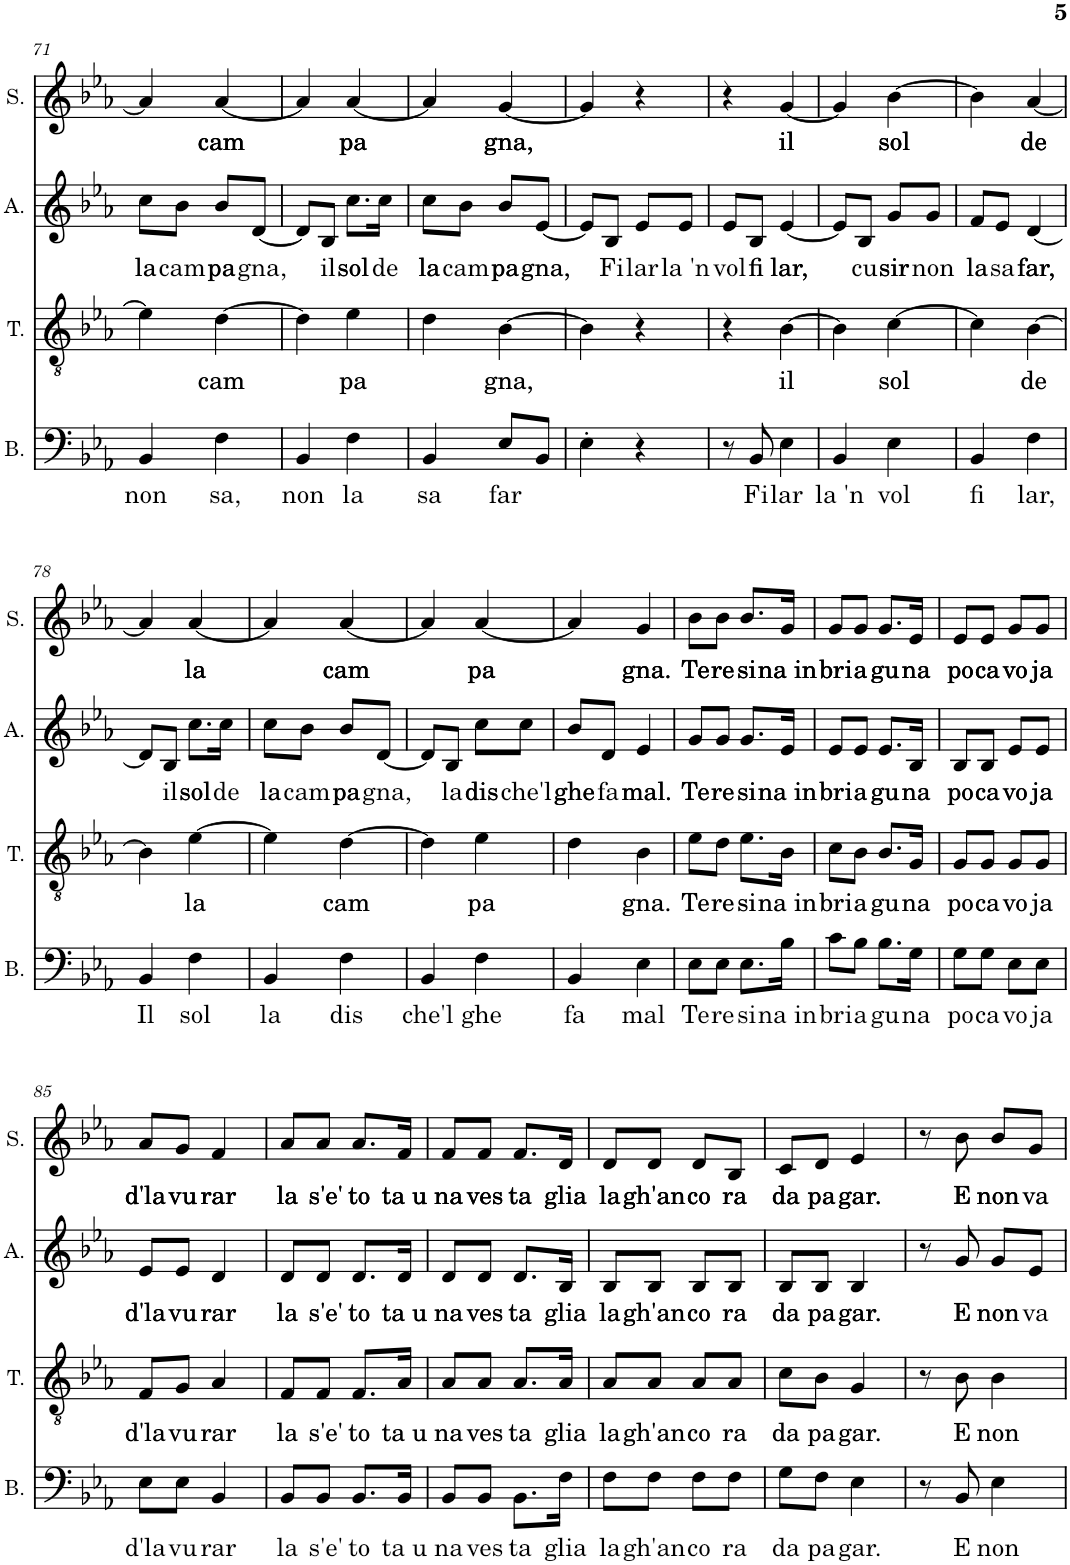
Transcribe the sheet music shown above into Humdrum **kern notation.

**kern	**text	**kern	**text	**kern	**text	**kern	**text
*part4	*part4	*part3	*part3	*part2	*part2	*part1	*part1
*staff4	*staff4	*staff3	*staff3	*staff2	*staff2	*staff1	*staff1
*I"Basso	*	*I"Tenore	*	*I"Contralto	*	*I"Soprano	*
*I'B.	*	*I'T.	*	*	*	*I'S.	*
!!LO:PB:g=z
*clefF4	*	*clefGv2	*	*clefG2	*	*clefG2	*
*k[b-e-a-]	*	*k[b-e-a-]	*	*k[b-e-a-]	*	*k[b-e-a-]	*
*M2/4	*	*M2/4	*	*M2/4	*	*M2/4	*
=71	=71	=71	=71	=71	=71	=71	=71
!	!LO:LY:b	!	!	!	!LO:LY:b	!	!
4BB-/	non	4e-\]	.	8cc\L	la	4a-/]	.
!	!	!	!	!	!LO:LY:b	!	!
.	.	.	.	8b-\J	cam	.	.
!	!LO:LY:b	!	!LO:LY:b	!	!LO:LY:b	!	!LO:LY:b
4F\	sa,	[4d\	cam	8b-/L	pa	[4a-/	cam
!	!	!	!	!	!LO:LY:b	!	!
.	.	.	.	[8d/J	gna,	.	.
=72	=72	=72	=72	=72	=72	=72	=72
!	!LO:LY:b	!	!	!	!	!	!
4BB-/	non	4d\]	.	8d/L]	.	4a-/]	.
!	!	!	!	!	!LO:LY:b	!	!
.	.	.	.	8B-/J	il	.	.
!	!LO:LY:b	!	!LO:LY:b	!	!LO:LY:b	!	!LO:LY:b
4F\	la	4e-\	pa	8.cc\L	sol	[4a-/	pa
!	!	!	!	!	!LO:LY:b	!	!
.	.	.	.	16cc\Jk	de	.	.
=73	=73	=73	=73	=73	=73	=73	=73
!	!LO:LY:b	!	!	!	!LO:LY:b	!	!
4BB-/	sa	4d\	.	8cc\L	la	4a-/]	.
!	!	!	!	!	!LO:LY:b	!	!
.	.	.	.	8b-\J	cam	.	.
!	!LO:LY:b	!	!LO:LY:b	!	!LO:LY:b	!	!LO:LY:b
8E-/L	far	[4B-\	gna,	8b-/L	pa	[4g/	gna,
!	!	!	!	!	!LO:LY:b	!	!
8BB-/J	.	.	.	[8e-/J	gna,	.	.
=74	=74	=74	=74	=74	=74	=74	=74
4E-'\	.	4B-\]	.	8e-/L]	.	4g/]	.
!	!	!	!	!	!LO:LY:b	!	!
.	.	.	.	8B-/J	Fi	.	.
!	!	!	!	!	!LO:LY:b	!	!
4r	.	4r	.	8e-/L	lar	4r	.
!	!	!	!	!	!LO:LY:b	!	!
.	.	.	.	8e-/J	la 'n	.	.
=75	=75	=75	=75	=75	=75	=75	=75
!	!	!	!	!	!LO:LY:b	!	!
8r	.	4r	.	8e-/L	vol	4r	.
!	!LO:LY:b	!	!	!	!LO:LY:b	!	!
8BB-/	Fi	.	.	8B-/J	fi	.	.
!	!LO:LY:b	!	!LO:LY:b	!	!LO:LY:b	!	!LO:LY:b
4E-\	lar	[4B-\	il	[4e-/	lar,	[4g/	il
=76	=76	=76	=76	=76	=76	=76	=76
!	!LO:LY:b	!	!	!	!	!	!
4BB-/	la 'n	4B-\]	.	8e-/L]	.	4g/]	.
!	!	!	!	!	!LO:LY:b	!	!
.	.	.	.	8B-/J	cu	.	.
!	!LO:LY:b	!	!LO:LY:b	!	!LO:LY:b	!	!LO:LY:b
4E-\	vol	[4c\	sol	8g/L	sir	[4b-\	sol
!	!	!	!	!	!LO:LY:b	!	!
.	.	.	.	8g/J	non	.	.
=77	=77	=77	=77	=77	=77	=77	=77
!	!LO:LY:b	!	!	!	!LO:LY:b	!	!
4BB-/	fi	4c\]	.	8f/L	la	4b-\]	.
!	!	!	!	!	!LO:LY:b	!	!
.	.	.	.	8e-/J	sa	.	.
!	!LO:LY:b	!	!LO:LY:b	!	!LO:LY:b	!	!LO:LY:b
4F\	lar,	[4B-\	de	[4d/	far,	[4a-/	de
!!LO:LB:g=z
=78	=78	=78	=78	=78	=78	=78	=78
!	!LO:LY:b	!	!	!	!	!	!
4BB-/	Il	4B-\]	.	8d/L]	.	4a-/]	.
!	!	!	!	!	!LO:LY:b	!	!
.	.	.	.	8B-/J	il	.	.
!	!LO:LY:b	!	!LO:LY:b	!	!LO:LY:b	!	!LO:LY:b
4F\	sol	[4e-\	la	8.cc\L	sol	[4a-/	la
!	!	!	!	!	!LO:LY:b	!	!
.	.	.	.	16cc\Jk	de	.	.
=79	=79	=79	=79	=79	=79	=79	=79
!	!LO:LY:b	!	!	!	!LO:LY:b	!	!
4BB-/	la	4e-\]	.	8cc\L	la	4a-/]	.
!	!	!	!	!	!LO:LY:b	!	!
.	.	.	.	8b-\J	cam	.	.
!	!LO:LY:b	!	!LO:LY:b	!	!LO:LY:b	!	!LO:LY:b
4F\	dis	[4d\	cam	8b-/L	pa	[4a-/	cam
!	!	!	!	!	!LO:LY:b	!	!
.	.	.	.	[8d/J	gna,	.	.
=80	=80	=80	=80	=80	=80	=80	=80
!	!LO:LY:b	!	!	!	!	!	!
4BB-/	che'l	4d\]	.	8d/L]	.	4a-/]	.
!	!	!	!	!	!LO:LY:b	!	!
.	.	.	.	8B-/J	la	.	.
!	!LO:LY:b	!	!LO:LY:b	!	!LO:LY:b	!	!LO:LY:b
4F\	ghe	4e-\	pa	8cc\L	dis	[4a-/	pa
!	!	!	!	!	!LO:LY:b	!	!
.	.	.	.	8cc\J	che'l	.	.
=81	=81	=81	=81	=81	=81	=81	=81
!	!LO:LY:b	!	!	!	!LO:LY:b	!	!
4BB-/	fa	4d\	.	8b-/L	ghe	4a-/]	.
!	!	!	!	!	!LO:LY:b	!	!
.	.	.	.	8d/J	fa	.	.
!	!LO:LY:b	!	!LO:LY:b	!	!LO:LY:b	!	!LO:LY:b
4E-\	mal	4B-\	gna.	4e-/	mal.	4g/	gna.
=82	=82	=82	=82	=82	=82	=82	=82
!	!LO:LY:b	!	!LO:LY:b	!	!LO:LY:b	!	!LO:LY:b
8E-\L	Te	8e-\L	Te	8g/L	Te	8b-\L	Te
!	!LO:LY:b	!	!LO:LY:b	!	!LO:LY:b	!	!LO:LY:b
8E-\J	re	8d\J	re	8g/J	re	8b-\J	re
!	!LO:LY:b	!	!LO:LY:b	!	!LO:LY:b	!	!LO:LY:b
8.E-\L	si	8.e-\L	si	8.g/L	si	8.b-/L	si
!	!LO:LY:b	!	!LO:LY:b	!	!LO:LY:b	!	!LO:LY:b
16B-\Jk	na in	16B-\Jk	na in	16e-/Jk	na in	16g/Jk	na in
=83	=83	=83	=83	=83	=83	=83	=83
!	!LO:LY:b	!	!LO:LY:b	!	!LO:LY:b	!	!LO:LY:b
8c\L	bri	8c\L	bri	8e-/L	bri	8g/L	bri
!	!LO:LY:b	!	!LO:LY:b	!	!LO:LY:b	!	!LO:LY:b
8B-\J	a	8B-\J	a	8e-/J	a	8g/J	a
!	!LO:LY:b	!	!LO:LY:b	!	!LO:LY:b	!	!LO:LY:b
8.B-\L	gu	8.B-/L	gu	8.e-/L	gu	8.g/L	gu
!	!LO:LY:b	!	!LO:LY:b	!	!LO:LY:b	!	!LO:LY:b
16G\Jk	na	16G/Jk	na	16B-/Jk	na	16e-/Jk	na
=84	=84	=84	=84	=84	=84	=84	=84
!	!LO:LY:b	!	!LO:LY:b	!	!LO:LY:b	!	!LO:LY:b
8G\L	po	8G/L	po	8B-/L	po	8e-/L	po
!	!LO:LY:b	!	!LO:LY:b	!	!LO:LY:b	!	!LO:LY:b
8G\J	ca	8G/J	ca	8B-/J	ca	8e-/J	ca
!	!LO:LY:b	!	!LO:LY:b	!	!LO:LY:b	!	!LO:LY:b
8E-\L	vo	8G/L	vo	8e-/L	vo	8g/L	vo
!	!LO:LY:b	!	!LO:LY:b	!	!LO:LY:b	!	!LO:LY:b
8E-\J	ja	8G/J	ja	8e-/J	ja	8g/J	ja
!!LO:LB:g=z
=85	=85	=85	=85	=85	=85	=85	=85
!	!LO:LY:b	!	!LO:LY:b	!	!LO:LY:b	!	!LO:LY:b
8E-\L	d'la	8F/L	d'la	8e-/L	d'la	8a-/L	d'la
!	!LO:LY:b	!	!LO:LY:b	!	!LO:LY:b	!	!LO:LY:b
8E-\J	vu	8G/J	vu	8e-/J	vu	8g/J	vu
!	!LO:LY:b	!	!LO:LY:b	!	!LO:LY:b	!	!LO:LY:b
4BB-/	rar	4A-/	rar	4d/	rar	4f/	rar
=86	=86	=86	=86	=86	=86	=86	=86
!	!LO:LY:b	!	!LO:LY:b	!	!LO:LY:b	!	!LO:LY:b
8BB-/L	la	8F/L	la	8d/L	la	8a-/L	la
!	!LO:LY:b	!	!LO:LY:b	!	!LO:LY:b	!	!LO:LY:b
8BB-/J	s'e'	8F/J	s'e'	8d/J	s'e'	8a-/J	s'e'
!	!LO:LY:b	!	!LO:LY:b	!	!LO:LY:b	!	!LO:LY:b
8.BB-/L	to	8.F/L	to	8.d/L	to	8.a-/L	to
!	!LO:LY:b	!	!LO:LY:b	!	!LO:LY:b	!	!LO:LY:b
16BB-/Jk	ta u	16A-/Jk	ta u	16d/Jk	ta u	16f/Jk	ta u
=87	=87	=87	=87	=87	=87	=87	=87
!	!LO:LY:b	!	!LO:LY:b	!	!LO:LY:b	!	!LO:LY:b
8BB-/L	na	8A-/L	na	8d/L	na	8f/L	na
!	!LO:LY:b	!	!LO:LY:b	!	!LO:LY:b	!	!LO:LY:b
8BB-/J	ves	8A-/J	ves	8d/J	ves	8f/J	ves
!	!LO:LY:b	!	!LO:LY:b	!	!LO:LY:b	!	!LO:LY:b
8.BB-\L	ta	8.A-/L	ta	8.d/L	ta	8.f/L	ta
!	!LO:LY:b	!	!LO:LY:b	!	!LO:LY:b	!	!LO:LY:b
16F\Jk	glia	16A-/Jk	glia	16B-/Jk	glia	16d/Jk	glia
=88	=88	=88	=88	=88	=88	=88	=88
!	!LO:LY:b	!	!LO:LY:b	!	!LO:LY:b	!	!LO:LY:b
8F\L	la	8A-/L	la	8B-/L	la	8d/L	la
!	!LO:LY:b	!	!LO:LY:b	!	!LO:LY:b	!	!LO:LY:b
8F\J	gh'an	8A-/J	gh'an	8B-/J	gh'an	8d/J	gh'an
!	!LO:LY:b	!	!LO:LY:b	!	!LO:LY:b	!	!LO:LY:b
8F\L	co	8A-/L	co	8B-/L	co	8d/L	co
!	!LO:LY:b	!	!LO:LY:b	!	!LO:LY:b	!	!LO:LY:b
8F\J	ra	8A-/J	ra	8B-/J	ra	8B-/J	ra
=89	=89	=89	=89	=89	=89	=89	=89
!	!LO:LY:b	!	!LO:LY:b	!	!LO:LY:b	!	!LO:LY:b
8G\L	da	8c\L	da	8B-/L	da	8c/L	da
!	!LO:LY:b	!	!LO:LY:b	!	!LO:LY:b	!	!LO:LY:b
8F\J	pa	8B-\J	pa	8B-/J	pa	8d/J	pa
!	!LO:LY:b	!	!LO:LY:b	!	!LO:LY:b	!	!LO:LY:b
4E-\	gar.	4G/	gar.	4B-/	gar.	4e-/	gar.
=90	=90	=90	=90	=90	=90	=90	=90
8r	.	8r	.	8r	.	8r	.
!	!LO:LY:b	!	!LO:LY:b	!	!LO:LY:b	!	!LO:LY:b
8BB-/	E	8B-\	E	8g/	E	8b-\	E
!	!LO:LY:b	!	!LO:LY:b	!	!LO:LY:b	!	!LO:LY:b
4E-\	non	4B-\	non	8g/L	non	8b-/L	non
!	!	!	!	!	!LO:LY:b	!	!LO:LY:b
.	.	.	.	8e-/J	va	8g/J	va
=	=	=	=	=	=	=	=
*-	*-	*-	*-	*-	*-	*-	*-
